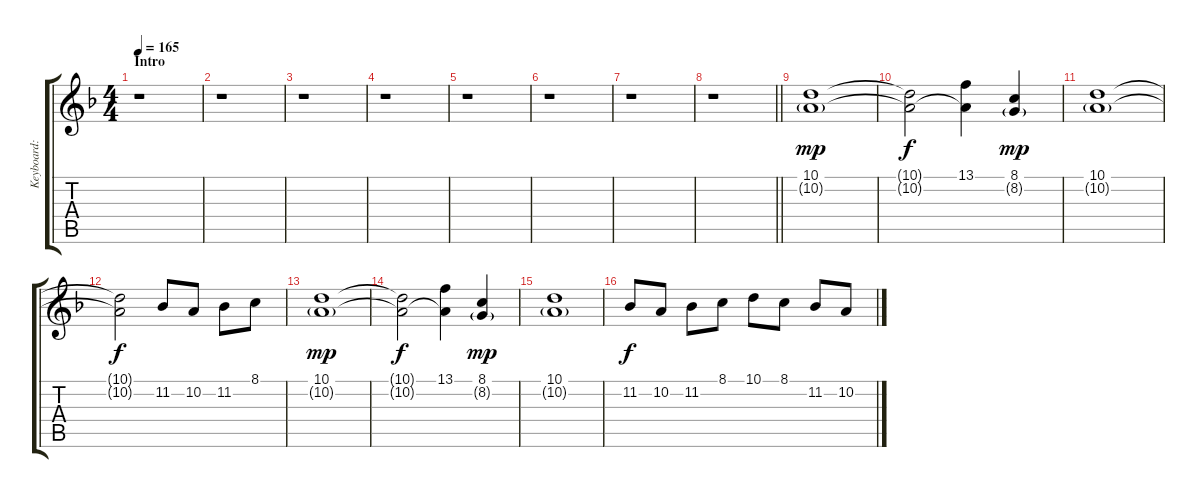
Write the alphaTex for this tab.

\track ("Keyboard: Manuel Schallinger" "Keyboard: ") {instrument stringensemble1}
\staff {score tabs}
\tuning (E4 B3 G3 D3 A2 E2) {hide}
\ts (4 4)
\section ("" "Intro")
\tempo 165
\clef g2
\ks dminor
r.1{dy mp instrument stringensemble1} |
r.1 |
r.1 |
r.1 |
r.1 |
r.1 |
r.1 |
\barLineRight lightlight
r.1 |
(10.1 10.2{g}).1 |
(10.1{t} 10.2{t}).2{dy f} (13.1 10.2{t}).4 (8.1 8.2{g}).4{dy mp} |
(10.1 10.2{g}).1 |
(10.1{t} 10.2{t}).2{dy f} 11.2.8 10.2.8 11.2.8 8.1.8 |
(10.1 10.2{g}).1{dy mp} |
(10.1{t} 10.2{t}).2{dy f} (13.1 10.2{t}).4 (8.1 8.2{g}).4{dy mp} |
(10.1 10.2{g}).1 |
11.2.8{dy f} 10.2.8 11.2.8 8.1.8 10.1.8 8.1.8 11.2.8 10.2.8
